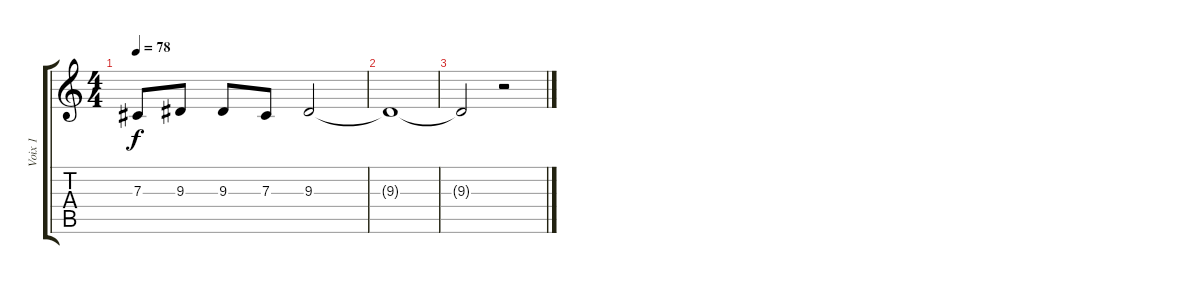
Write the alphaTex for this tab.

\track ("Voix 1" "Voix 1") {instrument choiraahs}
\staff {score tabs}
\tuning (Eb4 Bb3 Gb3 Db3 Ab2 Eb2) {hide}
\ts (4 4)
\tempo 78
\clef g2
\ks c
7.3.8{dy f} 9.3.8 9.3.8 7.3.8 9.3.2 |
9.3{t}.1 |
9.3{t}.2 r.2
